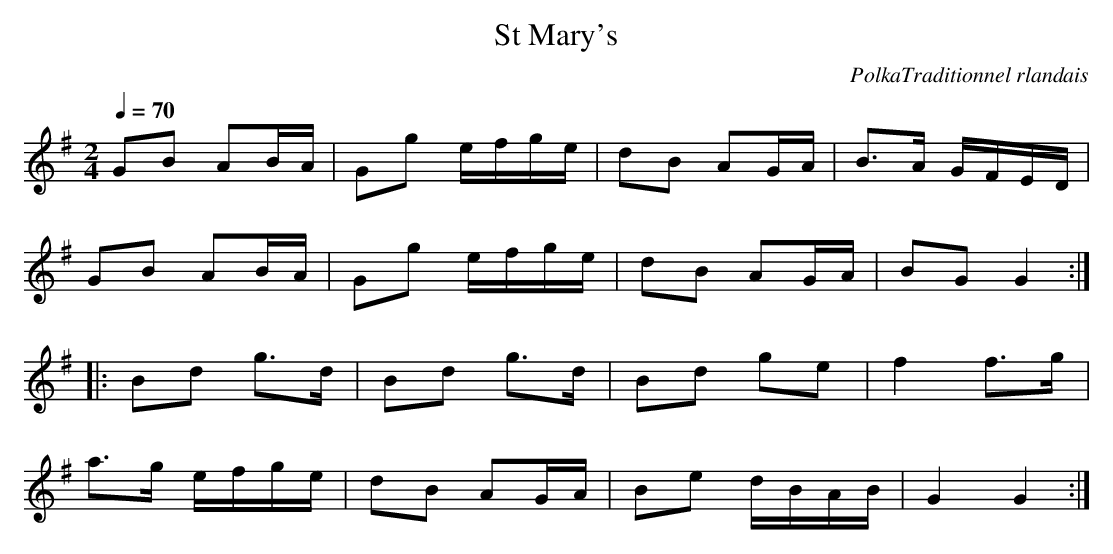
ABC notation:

X:1     %Music
T:St Mary's     %Tune name
C:PolkaTraditionnel rlandais     %Tune composer
Q:1/4=70     %Tempo
V:1     %
     %!STAVE 0 '' @
     %!INSTR 'Piano 1' 0 0 @
|:
M:2/4     %Meter
L:1/16     %
K:G
G2B2 A2BA |G2g2 efge |d2B2 A2GA |B3A GFED |
G2B2 A2BA |G2g2 efge |d2B2 A2GA |B2G2 G4 ::
B2d2 g3d |B2d2 g3d |B2d2 g2e2 |f4 f3g |
a3g efge |d2B2 A2GA |B2e2 dBAB |G4 G4 :|
     %End of file
